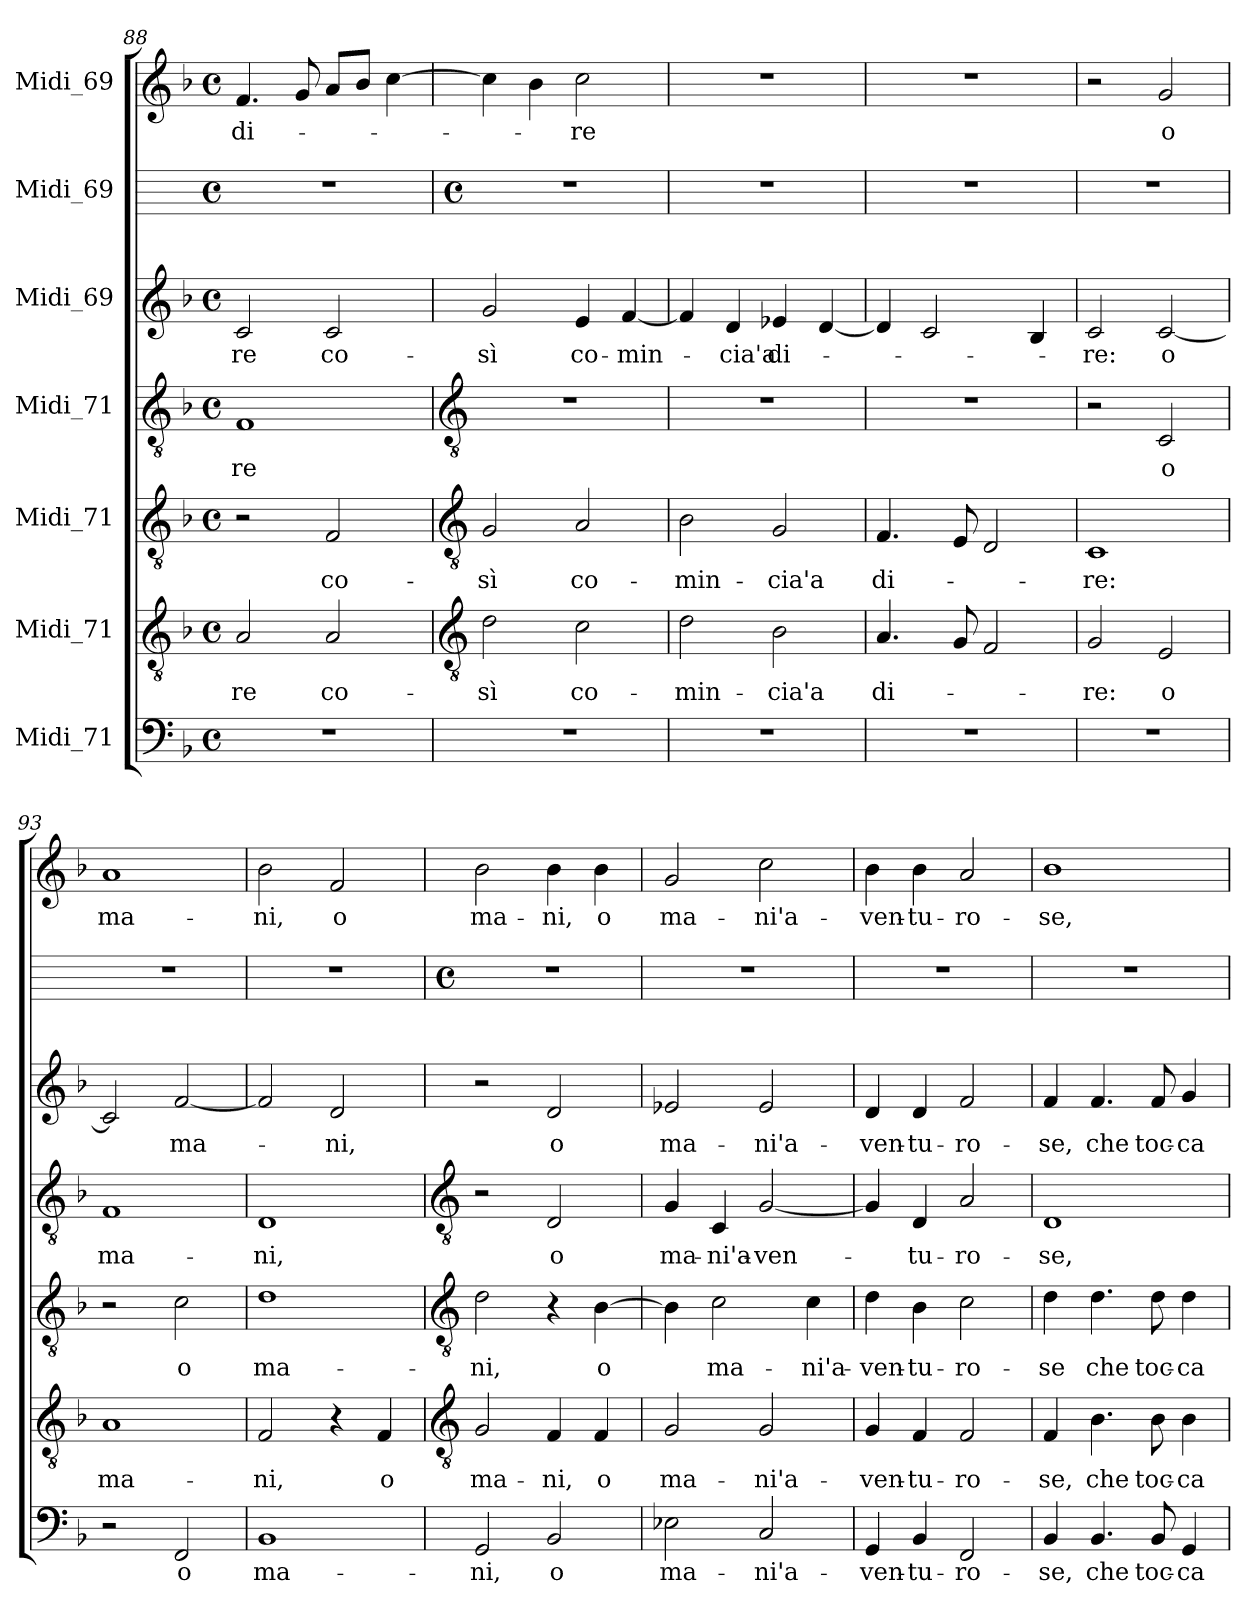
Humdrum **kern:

**kern	**text	**kern	**text	**kern	**text	**kern	**text	**kern	**text	**kern	**kern	**text
*part7	*part7	*part6	*part6	*part5	*part5	*part4	*part4	*part3	*part3	*part2	*part1	*part1
*staff7	*staff7	*staff6	*staff6	*staff5	*staff5	*staff4	*staff4	*staff3	*staff3	*staff2	*staff1	*staff1
*I"Midi_71	*	*I"Midi_71	*	*I"Midi_71	*	*I"Midi_71	*	*I"Midi_69	*	*I"Midi_69	*I"Midi_69	*
*clefF4	*	*clefGv2	*	*clefGv2	*	*clefGv2	*	*clefG2	*	*	*clefG2	*
*k[b-]	*	*k[b-]	*	*k[b-]	*	*k[b-]	*	*k[b-]	*	*	*k[b-]	*
*F:	*	*F:	*	*F:	*	*F:	*	*F:	*	*	*F:	*
*M4/4	*	*M4/4	*	*M4/4	*	*M4/4	*	*M4/4	*	*M4/4	*M4/4	*
*met(c)	*	*met(c)	*	*met(c)	*	*met(c)	*	*met(c)	*	*met(c)	*met(c)	*
=88	=88	=88	=88	=88	=88	=88	=88	=88	=88	=88	=88	=88
!	!	!	!LO:LY:b	!	!	!	!LO:LY:b	!	!LO:LY:b	!	!	!LO:LY:b
1r	.	2A	-re	2r	.	1F	-re	2c	-re	1r	4.f	-di-
.	.	.	.	.	.	.	.	.	.	.	8g	.
!	!	!	!LO:LY:b	!	!LO:LY:b	!	!	!	!LO:LY:b	!	!	!
.	.	2A	co-	2F	co-	.	.	2c	co-	.	8aL	.
.	.	.	.	.	.	.	.	.	.	.	8b-J	.
.	.	.	.	.	.	.	.	.	.	.	[4cc	.
!!LO:LB:g=z
=89	=89	=89	=89	=89	=89	=89	=89	=89	=89	=89	=89	=89
*	*	*clefGv2	*	*clefGv2	*	*clefGv2	*	*	*	*	*	*
*	*	*	*	*	*	*	*	*	*	*M4/4	*	*
*	*	*	*	*	*	*	*	*	*	*met(c)	*	*
!	!	!	!LO:LY:b	!	!LO:LY:b	!	!	!	!LO:LY:b	!	!	!
1r	.	2d	-sì	2G	-sì	1r	.	2g	-sì	1r	4cc]	.
.	.	.	.	.	.	.	.	.	.	.	4b-	.
!	!	!	!LO:LY:b	!	!LO:LY:b	!	!	!	!LO:LY:b	!	!	!LO:LY:b
.	.	2c	co-	2A	co-	.	.	4e	co-	.	2cc	-re
!	!	!	!	!	!	!	!	!	!LO:LY:b	!	!	!
.	.	.	.	.	.	.	.	[4f	-min-	.	.	.
=90	=90	=90	=90	=90	=90	=90	=90	=90	=90	=90	=90	=90
!	!	!	!LO:LY:b	!	!LO:LY:b	!	!	!	!	!	!	!
1r	.	2d	-min-	2B-	-min-	1r	.	4f]	.	1r	1r	.
!	!	!	!	!	!	!	!	!	!LO:LY:b	!	!	!
.	.	.	.	.	.	.	.	4d	-cia'a	.	.	.
!	!	!	!LO:LY:b	!	!LO:LY:b	!	!	!	!LO:LY:b	!	!	!
.	.	2B-	-cia'a	2G	-cia'a	.	.	4e-X	di-	.	.	.
.	.	.	.	.	.	.	.	[4d	.	.	.	.
=91	=91	=91	=91	=91	=91	=91	=91	=91	=91	=91	=91	=91
!	!	!	!LO:LY:b	!	!LO:LY:b	!	!	!	!	!	!	!
1r	.	4.A	di-	4.F	di-	1r	.	4d]	.	1r	1r	.
.	.	.	.	.	.	.	.	2c	.	.	.	.
.	.	8G	.	8E	.	.	.	.	.	.	.	.
.	.	2F	.	2D	.	.	.	.	.	.	.	.
.	.	.	.	.	.	.	.	4B-	.	.	.	.
=92	=92	=92	=92	=92	=92	=92	=92	=92	=92	=92	=92	=92
!	!	!	!LO:LY:b	!	!LO:LY:b	!	!	!	!LO:LY:b	!	!	!
1r	.	2G	-re:	1C	-re:	2r	.	2c	-re:	1r	2r	.
!	!	!	!LO:LY:b	!	!	!	!LO:LY:b	!	!LO:LY:b	!	!	!LO:LY:b
.	.	2E	o	.	.	2C	o	[2c	o	.	2g	o
=93	=93	=93	=93	=93	=93	=93	=93	=93	=93	=93	=93	=93
!	!	!	!LO:LY:b	!	!	!	!LO:LY:b	!	!	!	!	!LO:LY:b
2r	.	1A	ma-	2r	.	1F	ma-	2c]	.	1r	1a	ma-
!	!LO:LY:b	!	!	!	!LO:LY:b	!	!	!	!LO:LY:b	!	!	!
2FF	o	.	.	2c	o	.	.	[2f	ma-	.	.	.
=94	=94	=94	=94	=94	=94	=94	=94	=94	=94	=94	=94	=94
!	!LO:LY:b	!	!LO:LY:b	!	!LO:LY:b	!	!LO:LY:b	!	!	!	!	!LO:LY:b
1BB-	ma-	2F	-ni,	1d	ma-	1D	-ni,	2f]	.	1r	2b-	-ni,
!	!	!	!	!	!	!	!	!	!LO:LY:b	!	!	!LO:LY:b
.	.	4r	.	.	.	.	.	2d	-ni,	.	2f	o
!	!	!	!LO:LY:b	!	!	!	!	!	!	!	!	!
.	.	4F	o	.	.	.	.	.	.	.	.	.
!!LO:LB:g=z
=95	=95	=95	=95	=95	=95	=95	=95	=95	=95	=95	=95	=95
*	*	*clefGv2	*	*clefGv2	*	*clefGv2	*	*	*	*	*	*
*	*	*	*	*	*	*	*	*	*	*M4/4	*	*
*	*	*	*	*	*	*	*	*	*	*met(c)	*	*
!	!LO:LY:b	!	!LO:LY:b	!	!LO:LY:b	!	!	!	!	!	!	!LO:LY:b
2GG	-ni,	2G	ma-	2d	-ni,	2r	.	2r	.	1r	2b-	ma-
!	!LO:LY:b	!	!LO:LY:b	!	!	!	!LO:LY:b	!	!LO:LY:b	!	!	!LO:LY:b
2BB-	o	4F	-ni,	4r	.	2D	o	2d	o	.	4b-	-ni,
!	!	!	!LO:LY:b	!	!LO:LY:b	!	!	!	!	!	!	!LO:LY:b
.	.	4F	o	[4B-	o	.	.	.	.	.	4b-	o
=96	=96	=96	=96	=96	=96	=96	=96	=96	=96	=96	=96	=96
!	!LO:LY:b	!	!LO:LY:b	!	!	!	!LO:LY:b	!	!LO:LY:b	!	!	!LO:LY:b
2E-	ma-	2G	ma-	4B-]	.	4G	ma-	2e-X	ma-	1r	2g	ma-
!	!	!	!	!	!LO:LY:b	!	!LO:LY:b	!	!	!	!	!
.	.	.	.	2c	ma-	4C	-ni'a-	.	.	.	.	.
!	!LO:LY:b	!	!LO:LY:b	!	!	!	!LO:LY:b	!	!LO:LY:b	!	!	!LO:LY:b
2C	-ni'a-	2G	-ni'a-	.	.	[2G	-ven-	2e-	-ni'a-	.	2cc	-ni'a-
!	!	!	!	!	!LO:LY:b	!	!	!	!	!	!	!
.	.	.	.	4c	-ni'a-	.	.	.	.	.	.	.
=97	=97	=97	=97	=97	=97	=97	=97	=97	=97	=97	=97	=97
!	!LO:LY:b	!	!LO:LY:b	!	!LO:LY:b	!	!	!	!LO:LY:b	!	!	!LO:LY:b
4GG	-ven-	4G	-ven-	4d	-ven-	4G]	.	4d	-ven-	1r	4b-	-ven-
!	!LO:LY:b	!	!LO:LY:b	!	!LO:LY:b	!	!LO:LY:b	!	!LO:LY:b	!	!	!LO:LY:b
4BB-	-tu-	4F	-tu-	4B-	-tu-	4D	-tu-	4d	-tu-	.	4b-	-tu-
!	!LO:LY:b	!	!LO:LY:b	!	!LO:LY:b	!	!LO:LY:b	!	!LO:LY:b	!	!	!LO:LY:b
2FF	-ro-	2F	-ro-	2c	-ro-	2A	-ro-	2f	-ro-	.	2a	-ro-
=98	=98	=98	=98	=98	=98	=98	=98	=98	=98	=98	=98	=98
!	!LO:LY:b	!	!LO:LY:b	!	!LO:LY:b	!	!LO:LY:b	!	!LO:LY:b	!	!	!LO:LY:b
4BB-	-se,	4F	-se,	4d	-se	1D	-se,	4f	-se,	1r	1b-	-se,
!	!LO:LY:b	!	!LO:LY:b	!	!LO:LY:b	!	!	!	!LO:LY:b	!	!	!
4.BB-	che	4.B-	che	4.d	che	.	.	4.f	che	.	.	.
!	!LO:LY:b	!	!LO:LY:b	!	!LO:LY:b	!	!	!	!LO:LY:b	!	!	!
8BB-	toc-	8B-	toc-	8d	toc-	.	.	8f	toc-	.	.	.
!	!LO:LY:b	!	!LO:LY:b	!	!LO:LY:b	!	!	!	!LO:LY:b	!	!	!
4GG	-ca-	4B-	-ca-	4d	-ca-	.	.	4g	-ca-	.	.	.
=	=	=	=	=	=	=	=	=	=	=	=	=
*-	*-	*-	*-	*-	*-	*-	*-	*-	*-	*-	*-	*-
